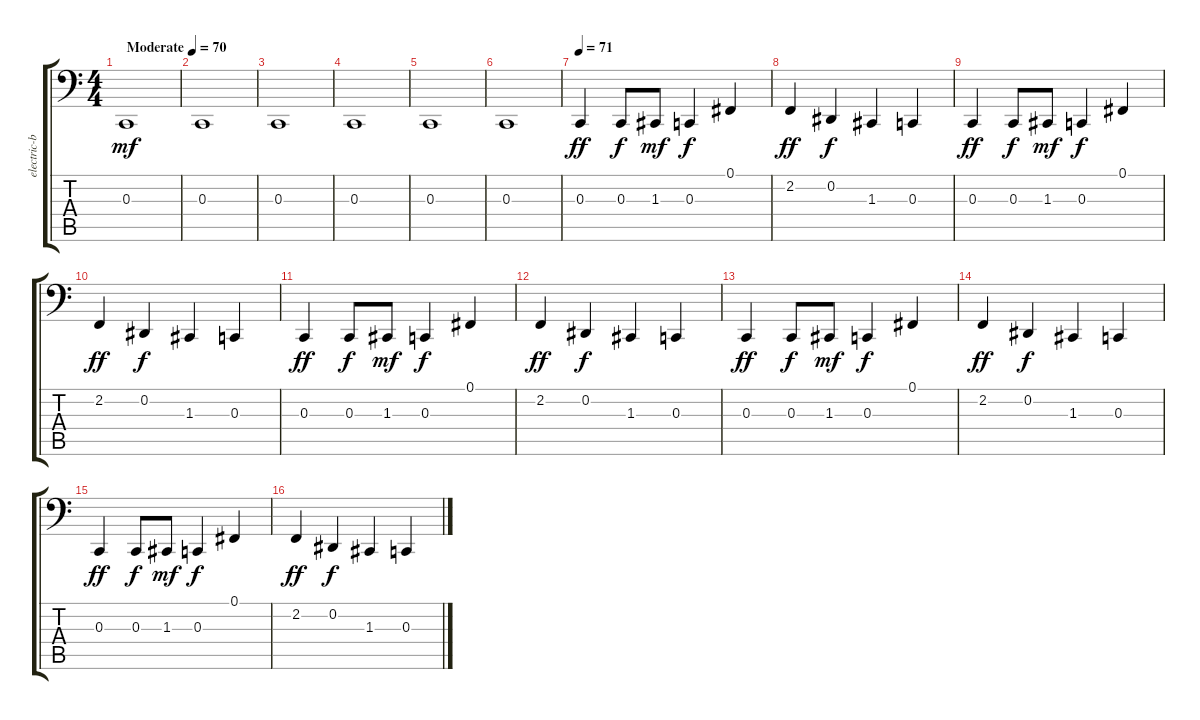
\track ("electric-bass-pick" "electric-b") {instrument electricbasspick}
\staff {score tabs}
\tuning (Gb1 Eb1 C1 A0 Gb0 Eb0) {hide}
\ts (4 4)
\tempo (70 "Moderate")
\tempo 66
\tempo (70 "Moderate")
\clef f4
\ks c
0.3.1{dy mf instrument electricbasspick} |
0.3.1 |
0.3.1 |
0.3.1 |
0.3.1 |
0.3.1 |
\tempo 71
0.3.4{dy ff} 0.3.8{dy f} 1.3.8{dy mf} 0.3.4{dy f} 0.1.4 |
2.2.4{dy ff} 0.2.4{dy f} 1.3.4 0.3.4 |
0.3.4{dy ff} 0.3.8{dy f} 1.3.8{dy mf} 0.3.4{dy f} 0.1.4 |
2.2.4{dy ff} 0.2.4{dy f} 1.3.4 0.3.4 |
0.3.4{dy ff} 0.3.8{dy f} 1.3.8{dy mf} 0.3.4{dy f} 0.1.4 |
2.2.4{dy ff} 0.2.4{dy f} 1.3.4 0.3.4 |
0.3.4{dy ff} 0.3.8{dy f} 1.3.8{dy mf} 0.3.4{dy f} 0.1.4 |
2.2.4{dy ff} 0.2.4{dy f} 1.3.4 0.3.4 |
0.3.4{dy ff} 0.3.8{dy f} 1.3.8{dy mf} 0.3.4{dy f} 0.1.4 |
2.2.4{dy ff} 0.2.4{dy f} 1.3.4 0.3.4
